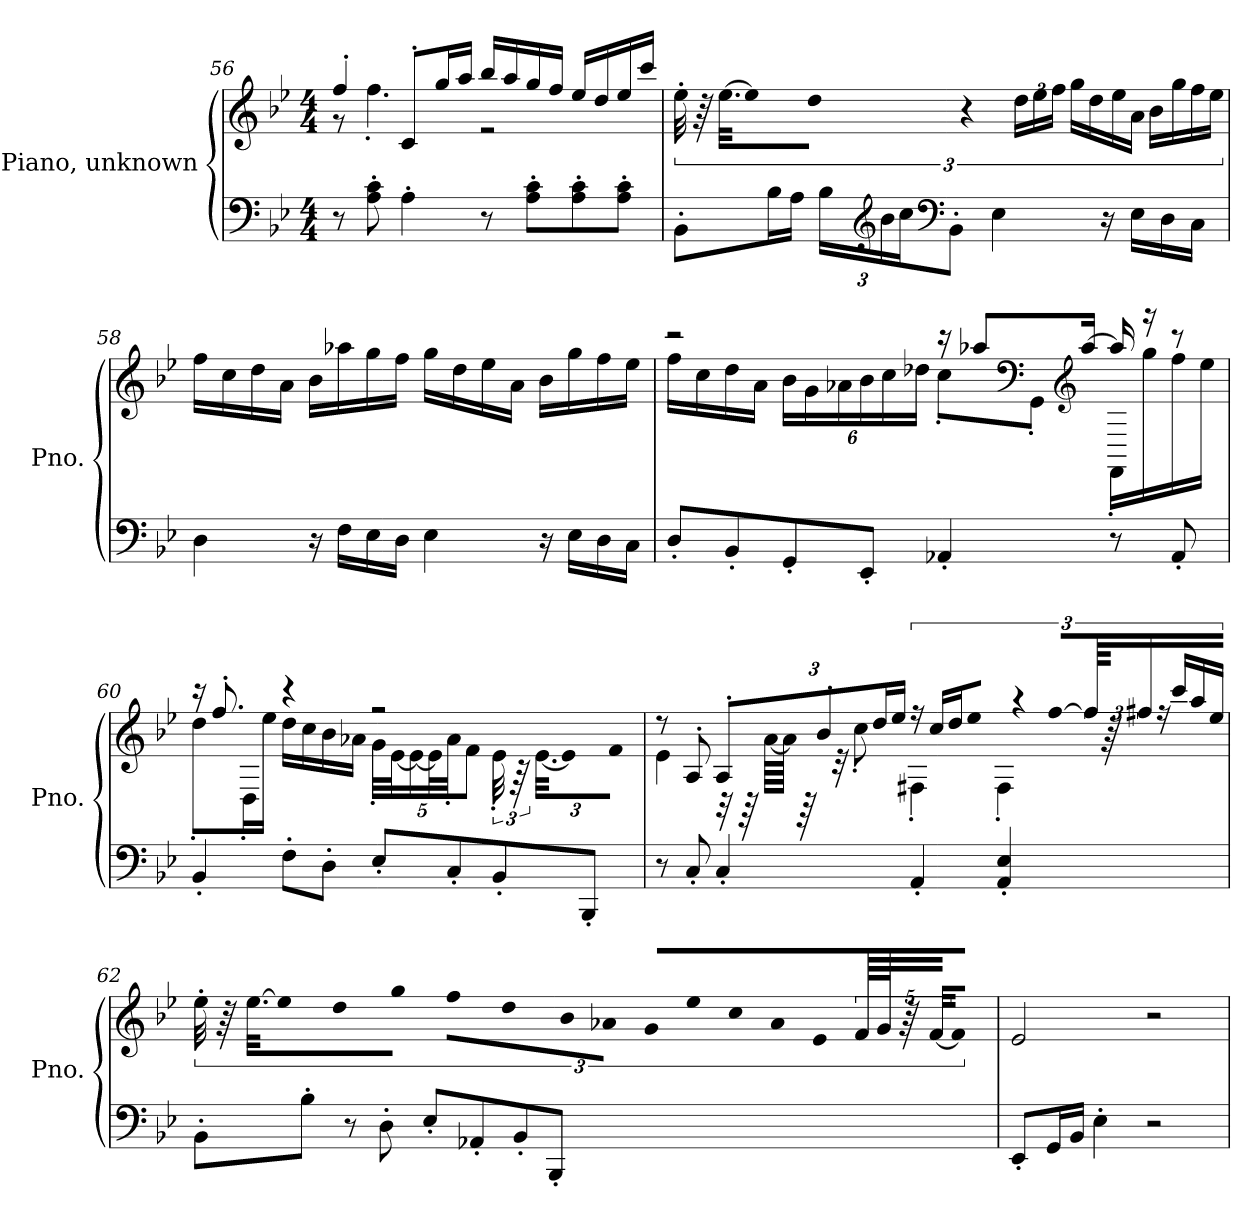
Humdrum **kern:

**kern	**kern
*part1	*part1
*staff2	*staff1
*I"Piano, unknown	*
*I'Pno.	*
!!LO:LB:g=z
*clefF4	*clefG2
*k[b-e-]	*k[b-e-]
*M4/4	*M4/4
=56	=56
*	*^
8r	4ff'/	8r
8A\' 8c\'	.	4.ff'\
4A'\	8c'/L	.
.	16gg/L	.
.	16aa/JJ	.
8r	16bb-/LL	2r
.	16aa/	.
8A\' 8c\'L	16gg/	.
.	16ff/JJ	.
8A\' 8c\'	16ee-/LL	.
.	16dd/	.
8A\' 8c\'J	16ee-/	.
.	16ccc/JJ	.
*	*v	*v
=57	=57
8BB-'\L	48ee-'\
.	96r
.	[48.ee-\KLL
.	16ee-\J]
16B-\L	8dd\J
16A\JJ	.
*Xbrackettup	*
24B-\LL	8r
*clefG2	*
24b-\	.
24cc\J	.
*clefF4	*
*	*Xbrackettup
8BB-'\J	24dd\LL
.	24ee-\
.	24ff\JJ
4E-\	16gg\LL
.	16dd\
.	16ee-\
.	16a\JJ
16r	16b-\LL
16E-\LL	16gg\
16D\	16ff\
16C\JJ	16ee-\JJ
!!LO:LB:g=z
=58	=58
4D\	16ff\LL
.	16cc\
.	16dd\
.	16a\JJ
16r	16b-\LL
16F\LL	16aa-X\
16E-\	16gg\
16D\JJ	16ff\JJ
4E-\	16gg\LL
.	16dd\
.	16ee-\
.	16a\JJ
16r	16b-\LL
16E-\LL	16gg\
16D\	16ff\
16C\JJ	16ee-\JJ
=59	=59
*	*^
8D'/L	2r	16ff\LL
.	.	16cc\
8BB-'/	.	16dd\
.	.	16a\JJ
8GG'/	.	24b-\LL
.	.	24g\
.	.	24a-X\
8EE-'/J	.	24b-\
.	.	24cc\
.	.	24dd-X\JJ
4AA-X'/	16r	8cc'\L
.	8aa-X/L	.
*	*clefF4	*
.	.	8GG'\J
*	*clefG2	*
.	[16aa-/Jk	.
8r	16aa-/]	16FF'\LL
.	16r	16gg\
8AA-'/	8r	16ff\
.	.	16ee-\JJ
!!LO:LB:g=z	!!
=60	=60	=60
4BB-'/	16r	8dd'\L
.	8.ff'/	.
.	.	16D'\L
.	.	16ee-\JJ
8F'\L	4r	16dd\LL
.	.	16cc\
8D'\J	.	16b-\
.	.	16a-X\JJ
8E-'/L	2r	40g'\LLL
.	.	[40e-\J
.	.	20e-\_
.	.	40e-\L]
8C'/	.	40a-'\JJ
.	.	10f\J
*	*	*brackettup
8BB-'/	.	48e-'\
.	.	96r
.	.	[48.e-\KLL
.	.	16e-\J]
8BBB-'/J	.	8f\J
!!LO:LB:g=z	!!
=61	=61	=61
8r	8r	4e-\
8C'/	8A'/	.
*	*Xbrackettup	*
4C'/	12A'/L	32r
.	.	64r
.	.	[64a\LLLL
.	.	64a\JJJJ]
.	.	64r
.	12b-'/	.
.	.	32r
.	.	8cc'\
.	24dd/L	.
.	24ee-/JJ	.
*	*brackettup	*
4AA'/	24r	4F#X'\
.	24cc/LL	.
.	24dd/	.
.	32ee-/JJk	.
.	64r	.
.	[64ff/LLLL	.
.	96ff/JJJJ]	.
.	96r	.
.	24ff#X/	.
4AA/' 4E-/'	16r	4F#'\
.	16ccc/LL	.
.	16aa/	.
.	16ee-/JJ	.
*	*v	*v
!!LO:LB:g=z
=62	=62
8BB-'\L	48ee-'\
.	96r
.	[48.ee-\KLL
.	16ee-\]
8B-'\J	16dd\
.	16gg\JJ
8r	16ff\LL
.	16dd\
8D'\	16b-\
.	16a-X\JJ
8E-'/L	16g/LL
.	16ee-/
8AA-X'/	16cc/
.	16a-/J
8BB-'/	8e-/
8BBB-'/J	80f/LLL
.	80g/JJJJ
.	80r
.	[40f/KLL
.	16f/JJ]
=63	=63
8EE-'/L	2e-/
16GG/L	.
16BB-/JJ	.
4E-'\	.
2r	2r
=	=
*-	*-
